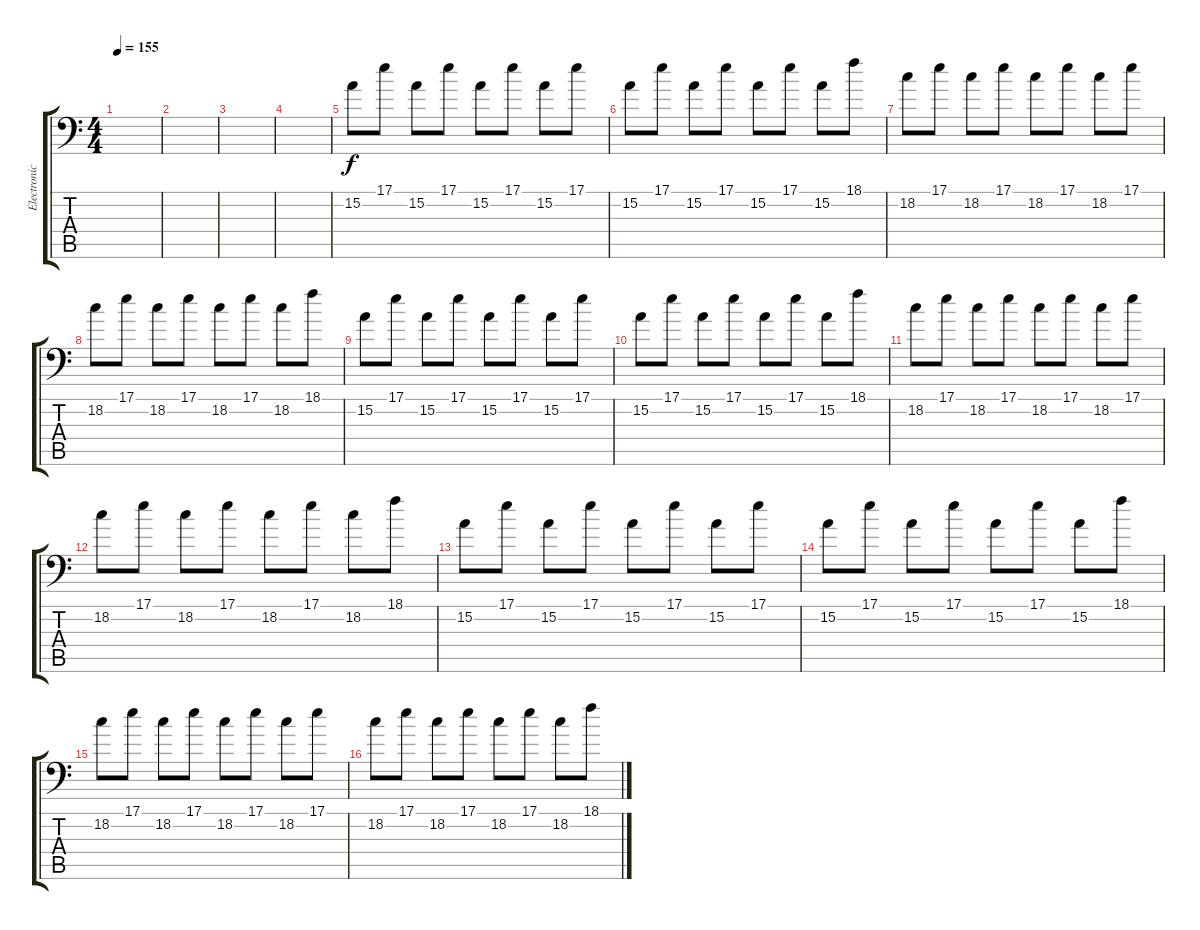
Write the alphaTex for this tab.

\track ("Electronica" "Electronic") {instrument lead1square}
\staff {score tabs}
\tuning (B3 Gb3 D3 A2 E2 A1) {hide}
\ts (4 4)
\tempo 155
\clef f4
\ks c
|
|
|
|
15.2.8 17.1.8 15.2.8 17.1.8 15.2.8 17.1.8 15.2.8 17.1.8 |
15.2.8 17.1.8 15.2.8 17.1.8 15.2.8 17.1.8 15.2.8 18.1.8 |
18.2.8 17.1.8 18.2.8 17.1.8 18.2.8 17.1.8 18.2.8 17.1.8 |
18.2.8 17.1.8 18.2.8 17.1.8 18.2.8 17.1.8 18.2.8 18.1.8 |
15.2.8 17.1.8 15.2.8 17.1.8 15.2.8 17.1.8 15.2.8 17.1.8 |
15.2.8 17.1.8 15.2.8 17.1.8 15.2.8 17.1.8 15.2.8 18.1.8 |
18.2.8 17.1.8 18.2.8 17.1.8 18.2.8 17.1.8 18.2.8 17.1.8 |
18.2.8 17.1.8 18.2.8 17.1.8 18.2.8 17.1.8 18.2.8 18.1.8 |
15.2.8 17.1.8 15.2.8 17.1.8 15.2.8 17.1.8 15.2.8 17.1.8 |
15.2.8 17.1.8 15.2.8 17.1.8 15.2.8 17.1.8 15.2.8 18.1.8 |
18.2.8 17.1.8 18.2.8 17.1.8 18.2.8 17.1.8 18.2.8 17.1.8 |
18.2.8 17.1.8 18.2.8 17.1.8 18.2.8 17.1.8 18.2.8 18.1.8
